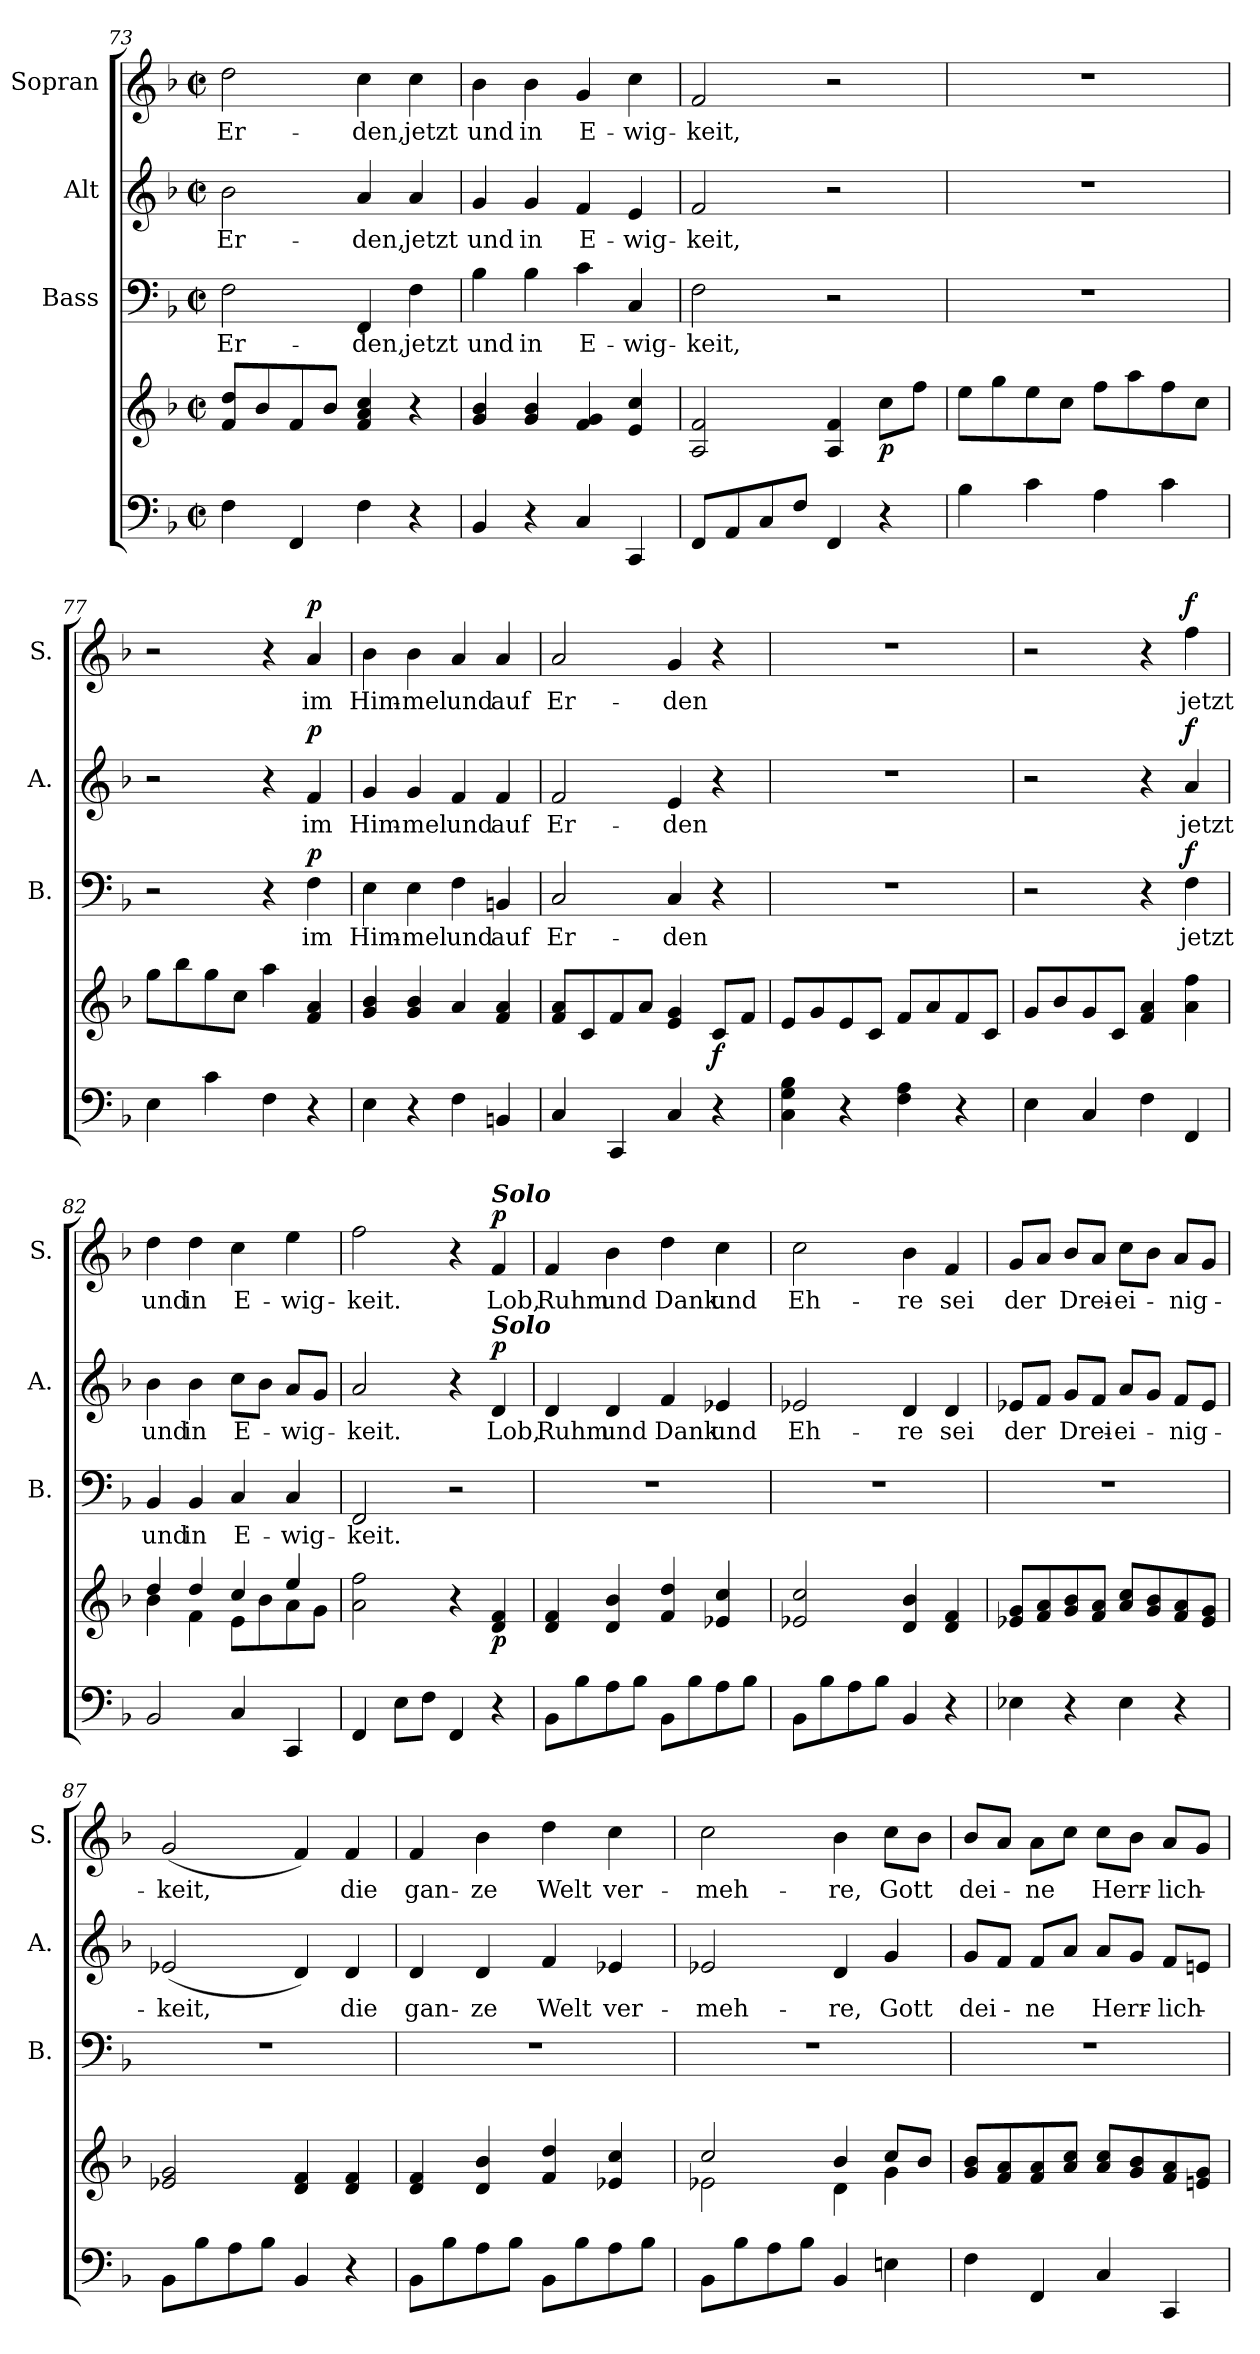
**kern	**kern	**dynam	**kern	**text	**dynam	**kern	**text	**dynam	**kern	**text	**dynam
*part4	*part4	*part4	*part3	*part3	*part3	*part2	*part2	*part2	*part1	*part1	*part1
*staff5	*staff4	*staff4/5	*staff3	*staff3	*staff3	*staff2	*staff2	*staff2	*staff1	*staff1	*staff1
*	*	*	*I"Bass	*	*	*I"Alt	*	*	*I"Sopran	*	*
*	*	*	*I'B.	*	*	*I'A.	*	*	*I'S.	*	*
*clefF4	*clefG2	*	*clefF4	*	*	*clefG2	*	*	*clefG2	*	*
*k[b-]	*k[b-]	*	*k[b-]	*	*	*k[b-]	*	*	*k[b-]	*	*
*F:	*F:	*	*F:	*	*	*F:	*	*	*F:	*	*
*M2/2	*M2/2	*	*M2/2	*	*	*M2/2	*	*	*M2/2	*	*
*met(c|)	*met(c|)	*	*met(c|)	*	*	*met(c|)	*	*	*met(c|)	*	*
=73	=73	=73	=73	=73	=73	=73	=73	=73	=73	=73	=73
!	!	!	!	!LO:LY:b	!	!	!LO:LY:b	!	!	!LO:LY:b	!
4F\	8f/ 8dd/L	.	2F\	Er-	.	2b-\	Er-	.	2dd\	Er-	.
.	8b-/	.	.	.	.	.	.	.	.	.	.
4FF/	8f/	.	.	.	.	.	.	.	.	.	.
.	8b-/J	.	.	.	.	.	.	.	.	.	.
!	!	!	!	!LO:LY:b	!	!	!LO:LY:b	!	!	!LO:LY:b	!
4F\	4f/ 4a/ 4cc/	.	4FF/	-den,	.	4a/	-den,	.	4cc\	-den,	.
!	!	!	!	!LO:LY:b	!	!	!LO:LY:b	!	!	!LO:LY:b	!
4r	4r	.	4F\	jetzt	.	4a/	jetzt	.	4cc\	jetzt	.
!!LO:LB:g=z
=74	=74	=74	=74	=74	=74	=74	=74	=74	=74	=74	=74
!	!	!	!	!LO:LY:b	!	!	!LO:LY:b	!	!	!LO:LY:b	!
4BB-/	4g/ 4b-/	.	4B-\	und	.	4g/	und	.	4b-\	und	.
!	!	!	!	!LO:LY:b	!	!	!LO:LY:b	!	!	!LO:LY:b	!
4r	4g/ 4b-/	.	4B-\	in	.	4g/	in	.	4b-\	in	.
!	!	!	!	!LO:LY:b	!	!	!LO:LY:b	!	!	!LO:LY:b	!
4C/	4f/ 4g/	.	4c\	E-	.	4f/	E-	.	4g/	E-	.
!	!	!	!	!LO:LY:b	!	!	!LO:LY:b	!	!	!LO:LY:b	!
4CC/	4e/ 4cc/	.	4C/	-wig-	.	4e/	-wig-	.	4cc\	-wig-	.
=75	=75	=75	=75	=75	=75	=75	=75	=75	=75	=75	=75
!	!	!	!	!LO:LY:b	!	!	!LO:LY:b	!	!	!LO:LY:b	!
8FF/L	2A/ 2f/	.	2F\	-keit,	.	2f/	-keit,	.	2f/	-keit,	.
8AA/	.	.	.	.	.	.	.	.	.	.	.
8C/	.	.	.	.	.	.	.	.	.	.	.
8F/J	.	.	.	.	.	.	.	.	.	.	.
4FF/	4A/ 4f/	.	2r	.	.	2r	.	.	2r	.	.
!	!	!LO:DY:b	!	!	!	!	!	!	!	!	!
4r	8cc\L	p	.	.	.	.	.	.	.	.	.
.	8ff\J	.	.	.	.	.	.	.	.	.	.
=76	=76	=76	=76	=76	=76	=76	=76	=76	=76	=76	=76
4B-\	8ee\L	.	1r	.	.	1r	.	.	1r	.	.
.	8gg\	.	.	.	.	.	.	.	.	.	.
4c\	8ee\	.	.	.	.	.	.	.	.	.	.
.	8cc\J	.	.	.	.	.	.	.	.	.	.
4A\	8ff\L	.	.	.	.	.	.	.	.	.	.
.	8aa\	.	.	.	.	.	.	.	.	.	.
4c\	8ff\	.	.	.	.	.	.	.	.	.	.
.	8cc\J	.	.	.	.	.	.	.	.	.	.
=77	=77	=77	=77	=77	=77	=77	=77	=77	=77	=77	=77
4E\	8gg\L	.	2r	.	.	2r	.	.	2r	.	.
.	8bb-\	.	.	.	.	.	.	.	.	.	.
4c\	8gg\	.	.	.	.	.	.	.	.	.	.
.	8cc\J	.	.	.	.	.	.	.	.	.	.
4F\	4aa\	.	4r	.	.	4r	.	.	4r	.	.
!	!	!	!	!LO:LY:b	!LO:DY:a	!	!LO:LY:b	!LO:DY:a	!	!LO:LY:b	!LO:DY:a
4r	4f/ 4a/	.	4F\	im	p	4f/	im	p	4a/	im	p
=78	=78	=78	=78	=78	=78	=78	=78	=78	=78	=78	=78
!	!	!	!	!LO:LY:b	!	!	!LO:LY:b	!	!	!LO:LY:b	!
4E\	4g/ 4b-/	.	4E\	Him-	.	4g/	Him-	.	4b-\	Him-	.
!	!	!	!	!LO:LY:b	!	!	!LO:LY:b	!	!	!LO:LY:b	!
4r	4g/ 4b-/	.	4E\	-mel	.	4g/	-mel	.	4b-\	-mel	.
!	!	!	!	!LO:LY:b	!	!	!LO:LY:b	!	!	!LO:LY:b	!
4F\	4a/	.	4F\	und	.	4f/	und	.	4a/	und	.
!	!	!	!	!LO:LY:b	!	!	!LO:LY:b	!	!	!LO:LY:b	!
4BBn/	4f/ 4a/	.	4BBn/	auf	.	4f/	auf	.	4a/	auf	.
!!LO:PB:g=z
=79	=79	=79	=79	=79	=79	=79	=79	=79	=79	=79	=79
!	!	!	!	!LO:LY:b	!	!	!LO:LY:b	!	!	!LO:LY:b	!
4C/	8f/ 8a/L	.	2C/	Er-	.	2f/	Er-	.	2a/	Er-	.
.	8c/	.	.	.	.	.	.	.	.	.	.
4CC/	8f/	.	.	.	.	.	.	.	.	.	.
.	8a/J	.	.	.	.	.	.	.	.	.	.
!	!	!	!	!LO:LY:b	!	!	!LO:LY:b	!	!	!LO:LY:b	!
4C/	4e/ 4g/	.	4C/	-den	.	4e/	-den	.	4g/	-den	.
!	!	!LO:DY:b	!	!	!	!	!	!	!	!	!
4r	8c/L	f	4r	.	.	4r	.	.	4r	.	.
.	8f/J	.	.	.	.	.	.	.	.	.	.
=80	=80	=80	=80	=80	=80	=80	=80	=80	=80	=80	=80
4C\ 4G\ 4B-\	8e/L	.	1r	.	.	1r	.	.	1r	.	.
.	8g/	.	.	.	.	.	.	.	.	.	.
4r	8e/	.	.	.	.	.	.	.	.	.	.
.	8c/J	.	.	.	.	.	.	.	.	.	.
4F\ 4A\	8f/L	.	.	.	.	.	.	.	.	.	.
.	8a/	.	.	.	.	.	.	.	.	.	.
4r	8f/	.	.	.	.	.	.	.	.	.	.
.	8c/J	.	.	.	.	.	.	.	.	.	.
=81	=81	=81	=81	=81	=81	=81	=81	=81	=81	=81	=81
4E\	8g/L	.	2r	.	.	2r	.	.	2r	.	.
.	8b-/	.	.	.	.	.	.	.	.	.	.
4C/	8g/	.	.	.	.	.	.	.	.	.	.
.	8c/J	.	.	.	.	.	.	.	.	.	.
4F\	4f/ 4a/	.	4r	.	.	4r	.	.	4r	.	.
!	!	!	!	!LO:LY:b	!LO:DY:a	!	!LO:LY:b	!LO:DY:a	!	!LO:LY:b	!LO:DY:a
4FF/	4a\ 4ff\	.	4F\	jetzt	f	4a/	jetzt	f	4ff\	jetzt	f
=82	=82	=82	=82	=82	=82	=82	=82	=82	=82	=82	=82
*	*^	*	*	*	*	*	*	*	*	*	*
!	!	!	!	!	!LO:LY:b	!	!	!LO:LY:b	!	!	!LO:LY:b	!
2BB-/	4dd/	4b-\	.	4BB-/	und	.	4b-\	und	.	4dd\	und	.
!	!	!	!	!	!LO:LY:b	!	!	!LO:LY:b	!	!	!LO:LY:b	!
.	4dd/	4f\	.	4BB-/	in	.	4b-\	in	.	4dd\	in	.
!	!	!	!	!	!LO:LY:b	!	!	!LO:LY:b	!	!	!LO:LY:b	!
4C/	4cc/	8e\L	.	4C/	E-	.	8cc\L	E-	.	4cc\	E-	.
.	.	8b-\	.	.	.	.	8b-\J	.	.	.	.	.
!	!	!	!	!	!LO:LY:b	!	!	!LO:LY:b	!	!	!LO:LY:b	!
4CC/	4ee/	8a\	.	4C/	-wig-	.	8a/L	-wig-	.	4ee\	-wig-	.
.	.	8g\J	.	.	.	.	8g/J	.	.	.	.	.
=83	=83	=83	=83	=83	=83	=83	=83	=83	=83	=83	=83	=83
!	!	!	!	!	!LO:LY:b	!	!	!LO:LY:b	!	!	!LO:LY:b	!
*	*v	*v	*	*	*	*	*	*	*	*	*	*
4FF/	2a\ 2ff\	.	2FF/	-keit.	.	2a/	-keit.	.	2ff\	-keit.	.
8E\L	.	.	.	.	.	.	.	.	.	.	.
8F\J	.	.	.	.	.	.	.	.	.	.	.
4FF/	4r	.	2r	.	.	4r	.	.	4r	.	.
!	!	!	!	!	!	!	!	!	!LO:TX:a:Bi:t=Solo	!	!
!	!	!	!	!	!	!LO:TX:a:Bi:t=Solo	!	!	!	!	!
!	!	!LO:DY:b	!	!	!	!	!LO:LY:b	!LO:DY:a	!	!LO:LY:b	!LO:DY:a
4r	4d/ 4f/	p	.	.	.	4d/	Lob,	p	4f/	Lob,	p
!!LO:LB:g=z
=84	=84	=84	=84	=84	=84	=84	=84	=84	=84	=84	=84
!	!	!	!	!	!	!	!LO:LY:b	!	!	!LO:LY:b	!
8BB-\L	4d/ 4f/	.	1r	.	.	4d/	Ruhm	.	4f/	Ruhm	.
8B-\	.	.	.	.	.	.	.	.	.	.	.
!	!	!	!	!	!	!	!LO:LY:b	!	!	!LO:LY:b	!
8A\	4d/ 4b-/	.	.	.	.	4d/	und	.	4b-\	und	.
8B-\J	.	.	.	.	.	.	.	.	.	.	.
!	!	!	!	!	!	!	!LO:LY:b	!	!	!LO:LY:b	!
8BB-\L	4f/ 4dd/	.	.	.	.	4f/	Dank	.	4dd\	Dank	.
8B-\	.	.	.	.	.	.	.	.	.	.	.
!	!	!	!	!	!	!	!LO:LY:b	!	!	!LO:LY:b	!
8A\	4e-X/ 4cc/	.	.	.	.	4e-X/	und	.	4cc\	und	.
8B-\J	.	.	.	.	.	.	.	.	.	.	.
=85	=85	=85	=85	=85	=85	=85	=85	=85	=85	=85	=85
!	!	!	!	!	!	!	!LO:LY:b	!	!	!LO:LY:b	!
8BB-\L	2e-X/ 2cc/	.	1r	.	.	2e-X/	Eh-	.	2cc\	Eh-	.
8B-\	.	.	.	.	.	.	.	.	.	.	.
8A\	.	.	.	.	.	.	.	.	.	.	.
8B-\J	.	.	.	.	.	.	.	.	.	.	.
!	!	!	!	!	!	!	!LO:LY:b	!	!	!LO:LY:b	!
4BB-/	4d/ 4b-/	.	.	.	.	4d/	-re	.	4b-\	-re	.
!	!	!	!	!	!	!	!LO:LY:b	!	!	!LO:LY:b	!
4r	4d/ 4f/	.	.	.	.	4d/	sei	.	4f/	sei	.
=86	=86	=86	=86	=86	=86	=86	=86	=86	=86	=86	=86
!	!	!	!	!	!	!	!LO:LY:b	!	!	!LO:LY:b	!
4E-X\	8e-X/ 8g/L	.	1r	.	.	8e-X/L	der	.	8g/L	der	.
.	8f/ 8a/	.	.	.	.	8f/J	.	.	8a/J	.	.
!	!	!	!	!	!	!	!LO:LY:b	!	!	!LO:LY:b	!
4r	8g/ 8b-/	.	.	.	.	8g/L	Drei-	.	8b-/L	Drei-	.
.	8f/ 8a/J	.	.	.	.	8f/J	.	.	8a/J	.	.
!	!	!	!	!	!	!	!LO:LY:b	!	!	!LO:LY:b	!
4E-\	8a/ 8cc/L	.	.	.	.	8a/L	-ei-	.	8cc\L	-ei-	.
.	8g/ 8b-/	.	.	.	.	8g/J	.	.	8b-\J	.	.
!	!	!	!	!	!	!	!LO:LY:b	!	!	!LO:LY:b	!
4r	8f/ 8a/	.	.	.	.	8f/L	-nig-	.	8a/L	-nig-	.
.	8e-/ 8g/J	.	.	.	.	8e-/J	.	.	8g/J	.	.
=87	=87	=87	=87	=87	=87	=87	=87	=87	=87	=87	=87
!	!	!	!	!	!	!	!LO:LY:b	!	!	!LO:LY:b	!
8BB-\L	2e-X/ 2g/	.	1r	.	.	(<2e-X/	-keit,	.	(<2g/	-keit,	.
8B-\	.	.	.	.	.	.	.	.	.	.	.
8A\	.	.	.	.	.	.	.	.	.	.	.
8B-\J	.	.	.	.	.	.	.	.	.	.	.
4BB-/	4d/ 4f/	.	.	.	.	4d/)	.	.	4f/)	.	.
!	!	!	!	!	!	!	!LO:LY:b	!	!	!LO:LY:b	!
4r	4d/ 4f/	.	.	.	.	4d/	die	.	4f/	die	.
!!LO:PB:g=z
=88	=88	=88	=88	=88	=88	=88	=88	=88	=88	=88	=88
!	!	!	!	!	!	!	!LO:LY:b	!	!	!LO:LY:b	!
8BB-\L	4d/ 4f/	.	1r	.	.	4d/	gan-	.	4f/	gan-	.
8B-\	.	.	.	.	.	.	.	.	.	.	.
!	!	!	!	!	!	!	!LO:LY:b	!	!	!LO:LY:b	!
8A\	4d/ 4b-/	.	.	.	.	4d/	-ze	.	4b-\	-ze	.
8B-\J	.	.	.	.	.	.	.	.	.	.	.
!	!	!	!	!	!	!	!LO:LY:b	!	!	!LO:LY:b	!
8BB-\L	4f/ 4dd/	.	.	.	.	4f/	Welt	.	4dd\	Welt	.
8B-\	.	.	.	.	.	.	.	.	.	.	.
!	!	!	!	!	!	!	!LO:LY:b	!	!	!LO:LY:b	!
8A\	4e-X/ 4cc/	.	.	.	.	4e-X/	ver-	.	4cc\	ver-	.
8B-\J	.	.	.	.	.	.	.	.	.	.	.
=89	=89	=89	=89	=89	=89	=89	=89	=89	=89	=89	=89
*	*^	*	*	*	*	*	*	*	*	*	*
!	!	!	!	!	!	!	!	!LO:LY:b	!	!	!LO:LY:b	!
8BB-\L	2cc/	2e-X\	.	1r	.	.	2e-X/	-meh-	.	2cc\	-meh-	.
8B-\	.	.	.	.	.	.	.	.	.	.	.	.
8A\	.	.	.	.	.	.	.	.	.	.	.	.
8B-\J	.	.	.	.	.	.	.	.	.	.	.	.
!	!	!	!	!	!	!	!	!LO:LY:b	!	!	!LO:LY:b	!
4BB-/	4b-/	4d\	.	.	.	.	4d/	-re,	.	4b-\	-re,	.
!	!	!	!	!	!	!	!	!LO:LY:b	!	!	!LO:LY:b	!
4En\	8cc/L	4g\	.	.	.	.	4g/	Gott	.	8cc\L	Gott	.
.	8b-/J	.	.	.	.	.	.	.	.	8b-\J	.	.
*	*v	*v	*	*	*	*	*	*	*	*	*	*
=90	=90	=90	=90	=90	=90	=90	=90	=90	=90	=90	=90
!	!	!	!	!	!	!	!LO:LY:b	!	!	!LO:LY:b	!
4F\	8g/ 8b-/L	.	1r	.	.	8g/L	dei-	.	8b-/L	dei-	.
.	8f/ 8a/	.	.	.	.	8f/J	.	.	8a/J	.	.
!	!	!	!	!	!	!	!LO:LY:b	!	!	!LO:LY:b	!
4FF/	8f/ 8a/	.	.	.	.	8f/L	-ne	.	8a\L	-ne	.
.	8a/ 8cc/J	.	.	.	.	8a/J	.	.	8cc\J	.	.
!	!	!	!	!	!	!	!LO:LY:b	!	!	!LO:LY:b	!
4C/	8a/ 8cc/L	.	.	.	.	8a/L	Herr-	.	8cc\L	Herr-	.
.	8g/ 8b-/	.	.	.	.	8g/J	.	.	8b-\J	.	.
!	!	!	!	!	!	!	!LO:LY:b	!	!	!LO:LY:b	!
4CC/	8f/ 8a/	.	.	.	.	8f/L	-lich-	.	8a/L	-lich-	.
.	8en/ 8g/J	.	.	.	.	8en/J	.	.	8g/J	.	.
=	=	=	=	=	=	=	=	=	=	=	=
*-	*-	*-	*-	*-	*-	*-	*-	*-	*-	*-	*-
